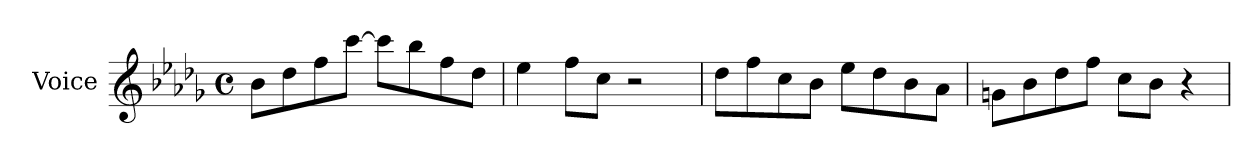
**kern
*part1
*staff1
*I"Voice
*I'Voice
*clefG2
*k[b-e-a-d-g-]
*M4/4
*met(c)
=1
8b-\L
8dd-\
8ff\
[>8ccc\J
8ccc\L]
8bb-\
8ff\
8dd-\J
=2
4ee-\
8ff\L
8cc\J
2rcc
=3
8dd-\L
8ff\
8cc\
8b-\J
8ee-\L
8dd-\
8b-\
8a-\J
=4
8gn\L
8b-\
8dd-\
8ff\J
8cc\L
8b-\J
4r
=
*-
